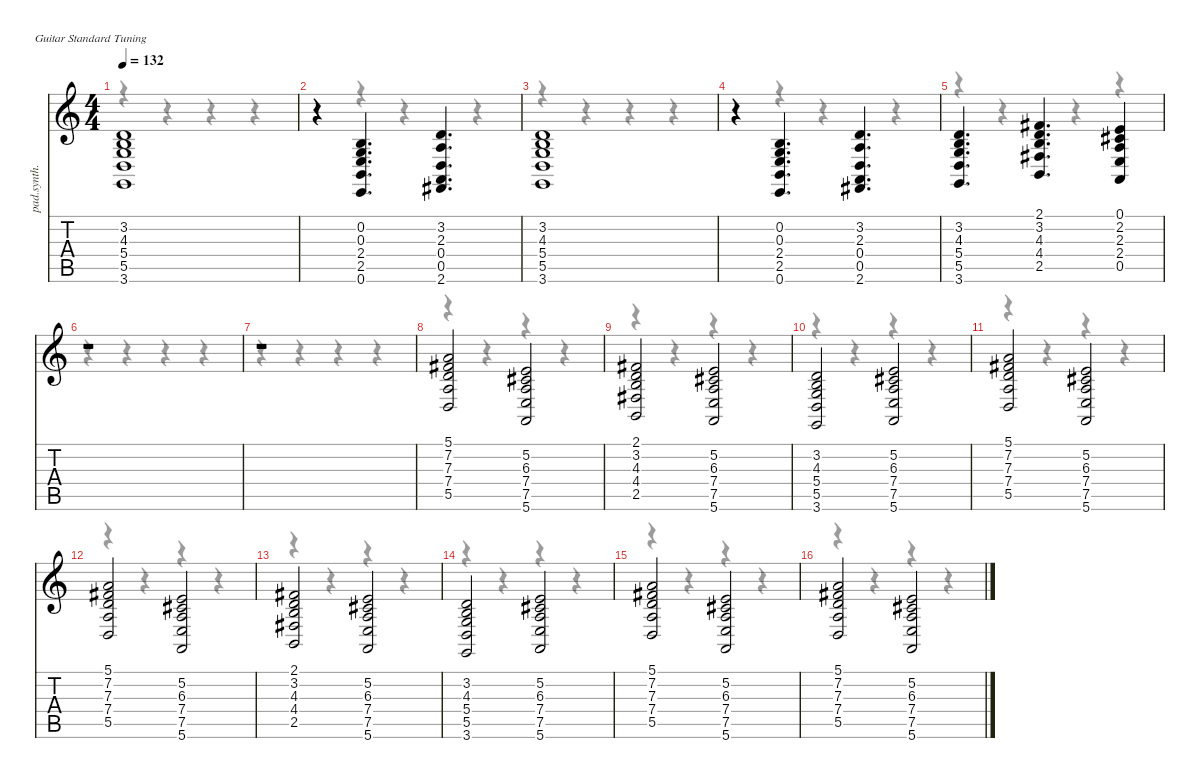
\defaultSystemsLayout 4
\hideDynamics
\bracketExtendMode nobrackets
\otherSystemsTrackNameOrientation horizontal
\track ("Pad" "pad.synth.") {instrument pad3polysynth}
\staff {score tabs}
\tuning (E4 B3 G3 D3 A2 E2)
\voice
\ts (4 4)
\tempo 132
\clef g2
\ks c
(3.2{t} 4.3{t} 5.4{t} 5.5{t} 3.6{t}).1{dy f} |
r.4 (0.2 0.3 2.4 2.5 0.6).4{d} (3.2 2.3 0.4 0.5 2.6{acc #}).4{d} |
(3.2 4.3 5.4 5.5 3.6).1 |
r.4 (0.2 0.3 2.4 2.5 0.6).4{d} (3.2 2.3 0.4 0.5 2.6{acc #}).4{d} |
(3.2 4.3 5.4 5.5 3.6).4{d} (2.1{acc #} 3.2 4.3 4.4{acc #} 2.5).4{d} (0.1 2.2{acc #} 2.3 2.4 0.5).4 |
r.1 |
r.1 |
(5.1 7.2{acc #} 7.3 7.4 5.5).2 (5.2 6.3{acc #} 7.4 7.5 5.6).2 |
(2.1{acc #} 3.2 4.3 4.4{acc #} 2.5).2 (5.2 6.3{acc #} 7.4 7.5 5.6).2 |
(3.2 4.3 5.4 5.5 3.6).2 (5.2 6.3{acc #} 7.4 7.5 5.6).2 |
(5.1 7.2{acc #} 7.3 7.4 5.5).2 (5.2 6.3{acc #} 7.4 7.5 5.6).2 |
(5.1 7.2{acc #} 7.3 7.4 5.5).2 (5.2 6.3{acc #} 7.4 7.5 5.6).2 |
(2.1{acc #} 3.2 4.3 4.4{acc #} 2.5).2 (5.2 6.3{acc #} 7.4 7.5 5.6).2 |
(3.2 4.3 5.4 5.5 3.6).2 (5.2 6.3{acc #} 7.4 7.5 5.6).2 |
(5.1 7.2{acc #} 7.3 7.4 5.5).2 (5.2 6.3{acc #} 7.4 7.5 5.6).2 |
(5.1 7.2{acc #} 7.3 7.4 5.5).2 (5.2 6.3{acc #} 7.4 7.5 5.6).2
\voice
\clef g2
\ottava regular
\simile none
\ks c
r.4{dy mf} r.4 r.4 r.4 |
r.4 r.4 r.4 r.4 |
r.4 r.4 r.4 r.4 |
r.4 r.4 r.4 r.4 |
r.4 r.4 r.4 r.4 |
r.4 r.4 r.4 r.4 |
r.4 r.4 r.4 r.4 |
r.4 r.4 r.4 r.4 |
r.4 r.4 r.4 r.4 |
r.4 r.4 r.4 r.4 |
r.4 r.4 r.4 r.4 |
r.4 r.4 r.4 r.4 |
r.4 r.4 r.4 r.4 |
r.4 r.4 r.4 r.4 |
r.4 r.4 r.4 r.4 |
r.4 r.4 r.4 r.4
